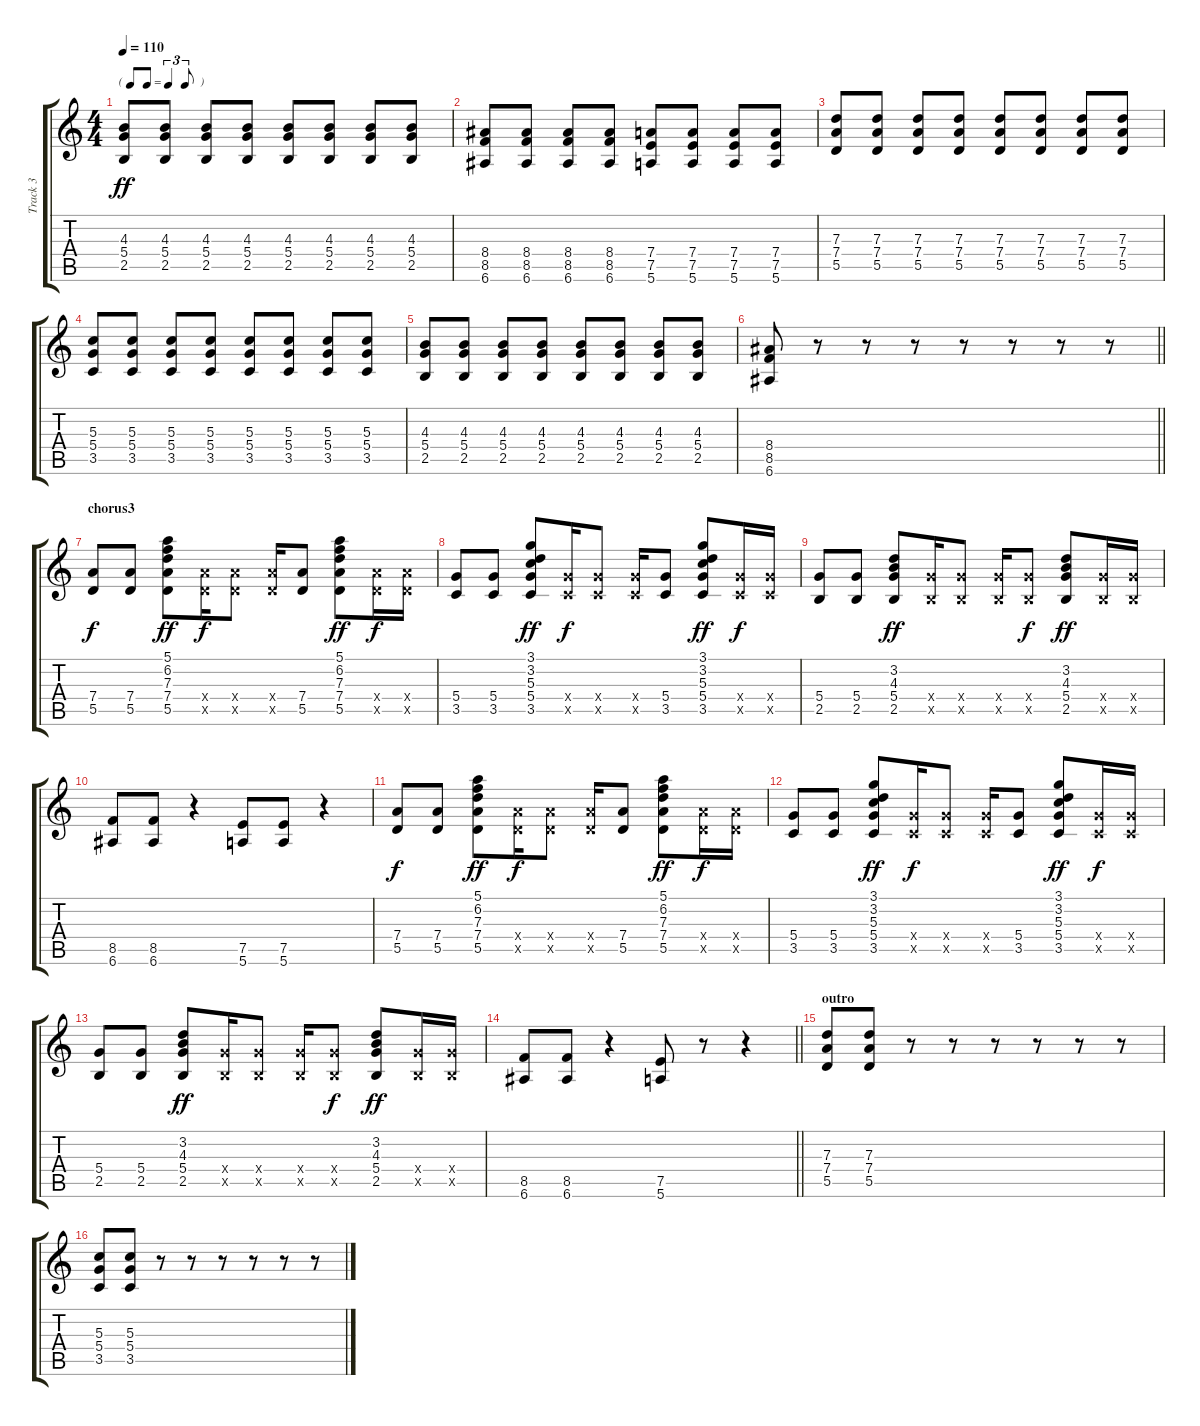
\track ("Track 3" "Track 3") {instrument acousticguitarsteel}
\staff {score tabs}
\tuning (E4 B3 G3 D3 A2 E2) {hide}
\ts (4 4)
\tf triplet8th
\tempo 110
\clef g2
\ks c
(4.3 5.4 2.5).8{dy ff} (4.3 5.4 2.5).8 (4.3 5.4 2.5).8 (4.3 5.4 2.5).8 (4.3 5.4 2.5).8 (4.3 5.4 2.5).8 (4.3 5.4 2.5).8 (4.3 5.4 2.5).8 |
(8.4 8.5 6.6).8 (8.4 8.5 6.6).8 (8.4 8.5 6.6).8 (8.4 8.5 6.6).8 (7.4 7.5 5.6).8 (7.4 7.5 5.6).8 (7.4 7.5 5.6).8 (7.4 7.5 5.6).8 |
(7.3 7.4 5.5).8 (7.3 7.4 5.5).8 (7.3 7.4 5.5).8 (7.3 7.4 5.5).8 (7.3 7.4 5.5).8 (7.3 7.4 5.5).8 (7.3 7.4 5.5).8 (7.3 7.4 5.5).8 |
(5.3 5.4 3.5).8 (5.3 5.4 3.5).8 (5.3 5.4 3.5).8 (5.3 5.4 3.5).8 (5.3 5.4 3.5).8 (5.3 5.4 3.5).8 (5.3 5.4 3.5).8 (5.3 5.4 3.5).8 |
(4.3 5.4 2.5).8 (4.3 5.4 2.5).8 (4.3 5.4 2.5).8 (4.3 5.4 2.5).8 (4.3 5.4 2.5).8 (4.3 5.4 2.5).8 (4.3 5.4 2.5).8 (4.3 5.4 2.5).8 |
\barLineRight lightlight
(8.4 8.5 6.6).8 r.8 r.8 r.8 r.8 r.8 r.8 r.8 |
\section ("" "chorus3")
(7.4 5.5).8{dy f} (7.4 5.5).8 (5.1 6.2 7.3 7.4 5.5).8{dy ff} (7.4{x} 5.5{x}).16{dy f} (7.4{x} 5.5{x}).8 (7.4{x} 5.5{x}).16 (7.4 5.5).8 (5.1 6.2 7.3 7.4 5.5).8{dy ff} (7.4{x} 5.5{x}).16{dy f} (7.4{x} 5.5{x}).16 |
(5.4 3.5).8 (5.4 3.5).8 (3.1 3.2 5.3 5.4 3.5).8{dy ff} (5.4{x} 3.5{x}).16{dy f} (5.4{x} 3.5{x}).8 (5.4{x} 3.5{x}).16 (5.4 3.5).8 (3.1 3.2 5.3 5.4 3.5).8{dy ff} (5.4{x} 3.5{x}).16{dy f} (5.4{x} 3.5{x}).16 |
(5.4 2.5).8 (5.4 2.5).8 (3.2 4.3 5.4 2.5).8{dy ff} (5.4{x} 2.5{x}).16 (5.4{x} 2.5{x}).8 (5.4{x} 2.5{x}).16 (5.4{x} 2.5{x}).8{dy f} (3.2 4.3 5.4 2.5).8{dy ff} (5.4{x} 2.5{x}).16 (5.4{x} 2.5{x}).16 |
(8.5 6.6).8 (8.5 6.6).8 r.4 (7.5 5.6).8 (7.5 5.6).8 r.4 |
(7.4 5.5).8{dy f} (7.4 5.5).8 (5.1 6.2 7.3 7.4 5.5).8{dy ff} (7.4{x} 5.5{x}).16{dy f} (7.4{x} 5.5{x}).8 (7.4{x} 5.5{x}).16 (7.4 5.5).8 (5.1 6.2 7.3 7.4 5.5).8{dy ff} (7.4{x} 5.5{x}).16{dy f} (7.4{x} 5.5{x}).16 |
(5.4 3.5).8 (5.4 3.5).8 (3.1 3.2 5.3 5.4 3.5).8{dy ff} (5.4{x} 3.5{x}).16{dy f} (5.4{x} 3.5{x}).8 (5.4{x} 3.5{x}).16 (5.4 3.5).8 (3.1 3.2 5.3 5.4 3.5).8{dy ff} (5.4{x} 3.5{x}).16{dy f} (5.4{x} 3.5{x}).16 |
(5.4 2.5).8 (5.4 2.5).8 (3.2 4.3 5.4 2.5).8{dy ff} (5.4{x} 2.5{x}).16 (5.4{x} 2.5{x}).8 (5.4{x} 2.5{x}).16 (5.4{x} 2.5{x}).8{dy f} (3.2 4.3 5.4 2.5).8{dy ff} (5.4{x} 2.5{x}).16 (5.4{x} 2.5{x}).16 |
\barLineRight lightlight
(8.5 6.6).8 (8.5 6.6).8 r.4 (7.5 5.6).8 r.8 r.4 |
\section ("" "outro")
(7.3 7.4 5.5).8 (7.3 7.4 5.5).8 r.8 r.8 r.8 r.8 r.8 r.8 |
(5.3 5.4 3.5).8 (5.3 5.4 3.5).8 r.8 r.8 r.8 r.8 r.8 r.8
